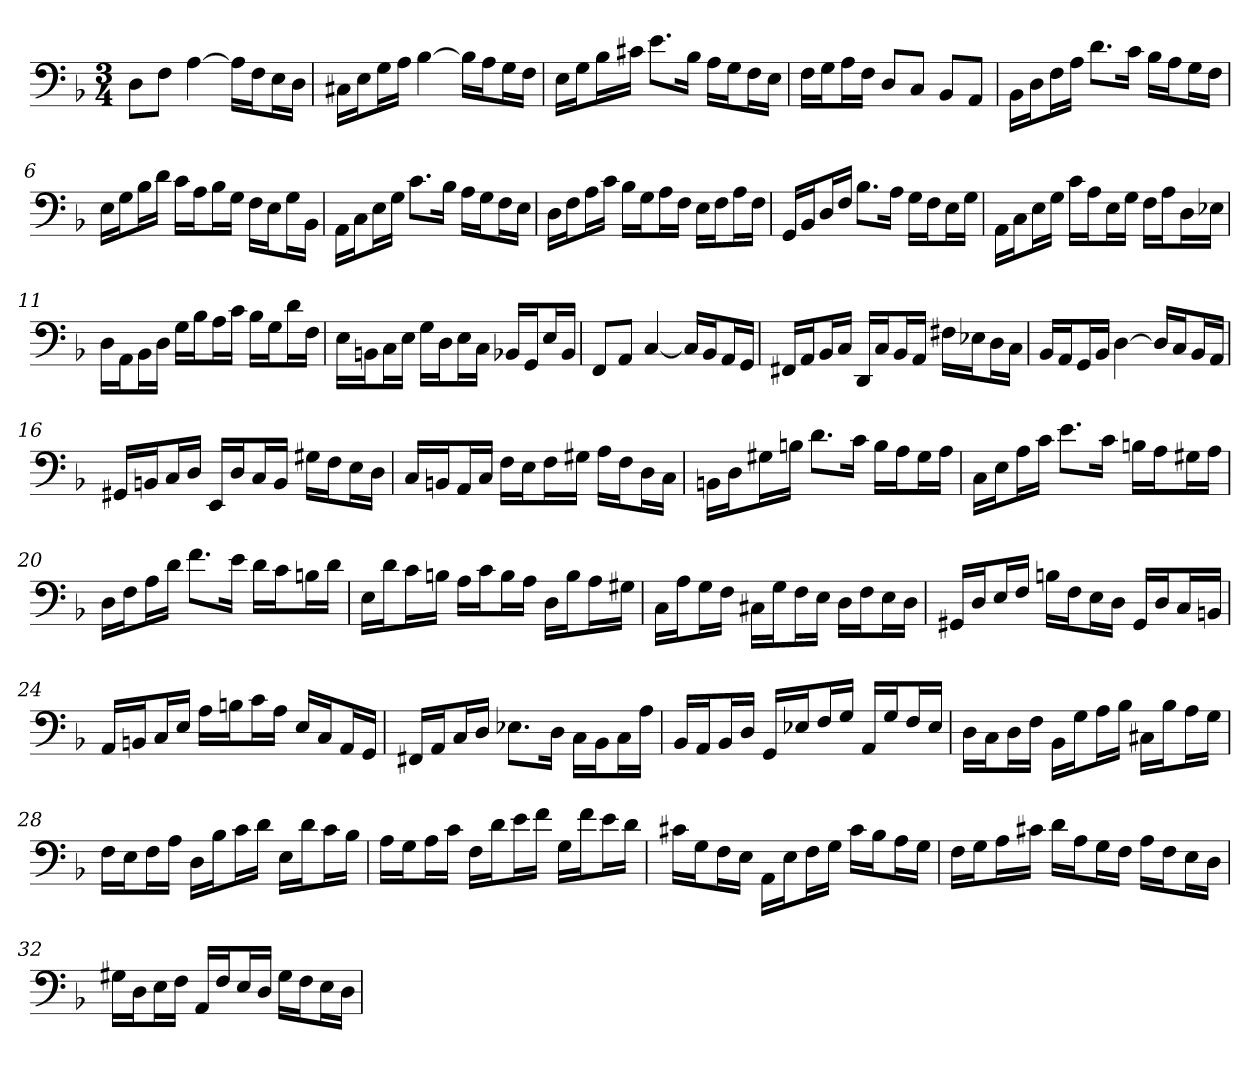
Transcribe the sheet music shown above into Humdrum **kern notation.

**kern
*part1
*staff1
*clefF4
*k[b-]
*d:
*M3/4
=1
8D\L
8F\J
[4A
16A\LL]
16F\J
16E\L
16D\JJ
=2
16C#X\LL
16E\J
16G\L
16A\JJ
[4B-
16B-\LL]
16A\J
16G\L
16F\JJ
=3
16E\LL
16G\J
16B-\L
16c#X\JJ
8.e\L
16B-\Jk
16A\LL
16G\J
16F\L
16E\JJ
=4
16F\LL
16G\J
16A\L
16F\JJ
8D/L
8C/J
8BB-/L
8AA/J
=5
16BB-\LL
16D\J
16F\L
16A\JJ
8.d\L
16c\Jk
16B-\LL
16A\J
16G\L
16F\JJ
=6
16E\LL
16G\J
16B-\L
16d\JJ
16c\LL
16A\J
16B-\L
16G\JJ
16F\LL
16E\J
16G\L
16BB-\JJ
=7
16AA\LL
16C\J
16E\L
16G\JJ
8.c\L
16B-\Jk
16A\LL
16G\J
16F\L
16E\JJ
=8
16D\LL
16F\J
16A\L
16c\JJ
16B-\LL
16G\J
16A\L
16F\JJ
16E\LL
16F\J
16A\L
16F\JJ
=9
16GG/LL
16BB-/J
16D/L
16F/JJ
8.B-\L
16A\Jk
16G\LL
16F\J
16E\L
16G\JJ
=10
16AA\LL
16C\J
16E\L
16G\JJ
16c\LL
16A\J
16E\L
16G\JJ
16F\LL
16A\J
16D\L
16E-X\JJ
=11
16D\LL
16AA\J
16BB-\L
16D\JJ
16G\LL
16B-\J
16A\L
16c\JJ
16B-\LL
16G\J
16d\L
16F\JJ
=12
16E\LL
16BBn\J
16C\L
16E\JJ
16G\LL
16D\J
16E\L
16C\JJ
16BB-X/LL
16GG/J
16E/L
16BB-/JJ
=13
8FF/L
8AA/J
[4C
16C/LL]
16BB-/J
16AA/L
16GG/JJ
=14
16FF#X/LL
16AA/J
16BB-/L
16C/JJ
16DD/LL
16C/J
16BB-/L
16AA/JJ
16F#X\LL
16E-X\J
16D\L
16C\JJ
=15
16BB-/LL
16AA/J
16GG/L
16BB-/JJ
[4D
16D/LL]
16C/J
16BB-/L
16AA/JJ
=16
16GG#X/LL
16BBn/J
16C/L
16D/JJ
16EE/LL
16D/J
16C/L
16BB/JJ
16G#X\LL
16F\J
16E\L
16D\JJ
=17
16C/LL
16BBn/J
16AA/L
16C/JJ
16F\LL
16E\J
16F\L
16G#X\JJ
16A\LL
16F\J
16D\L
16C\JJ
=18
16BBn\LL
16D\J
16G#X\L
16Bn\JJ
8.d\L
16c\Jk
16B\LL
16A\J
16G#\L
16A\JJ
=19
16C\LL
16E\J
16A\L
16c\JJ
8.e\L
16c\Jk
16Bn\LL
16A\J
16G#X\L
16A\JJ
=20
16D\LL
16F\J
16A\L
16d\JJ
8.f\L
16e\Jk
16d\LL
16c\J
16Bn\L
16d\JJ
=21
16E\LL
16d\J
16c\L
16Bn\JJ
16A\LL
16c\J
16B\L
16A\JJ
16D\LL
16B\J
16A\L
16G#X\JJ
=22
16C\LL
16A\J
16G\L
16F\JJ
16C#X\LL
16G\J
16F\L
16E\JJ
16D\LL
16F\J
16E\L
16D\JJ
=23
16GG#X/LL
16D/J
16E/L
16F/JJ
16Bn\LL
16F\J
16E\L
16D\JJ
16GG#/LL
16D/J
16C/L
16BBn/JJ
=24
16AA/LL
16BBn/J
16C/L
16E/JJ
16A\LL
16Bn\J
16c\L
16A\JJ
16E/LL
16C/J
16AA/L
16GG/JJ
=25
16FF#X/LL
16AA/J
16C/L
16D/JJ
8.E-X\L
16D\Jk
16C\LL
16BB-\J
16C\L
16A\JJ
=26
16BB-/LL
16AA/J
16BB-/L
16D/JJ
16GG/LL
16E-X/J
16F/L
16G/JJ
16AA/LL
16G/J
16F/L
16E-/JJ
=27
16D\LL
16C\J
16D\L
16F\JJ
16BB-\LL
16G\J
16A\L
16B-\JJ
16C#X\LL
16B-\J
16A\L
16G\JJ
=28
16F\LL
16E\J
16F\L
16A\JJ
16D\LL
16B-\J
16c\L
16d\JJ
16E\LL
16d\J
16c\L
16B-\JJ
=29
16A\LL
16G\J
16A\L
16c\JJ
16F\LL
16d\J
16e\L
16f\JJ
16G\LL
16f\J
16e\L
16d\JJ
=30
16c#X\LL
16G\J
16F\L
16E\JJ
16AA\LL
16E\J
16F\L
16G\JJ
16c#\LL
16B-\J
16A\L
16G\JJ
=31
16F\LL
16G\J
16A\L
16c#X\JJ
16d\LL
16A\J
16G\L
16F\JJ
16A\LL
16F\J
16E\L
16D\JJ
=32
16G#X\LL
16D\J
16E\L
16F\JJ
16AA/LL
16F/J
16E/L
16D/JJ
16G#\LL
16F\J
16E\L
16D\JJ
=
*-
